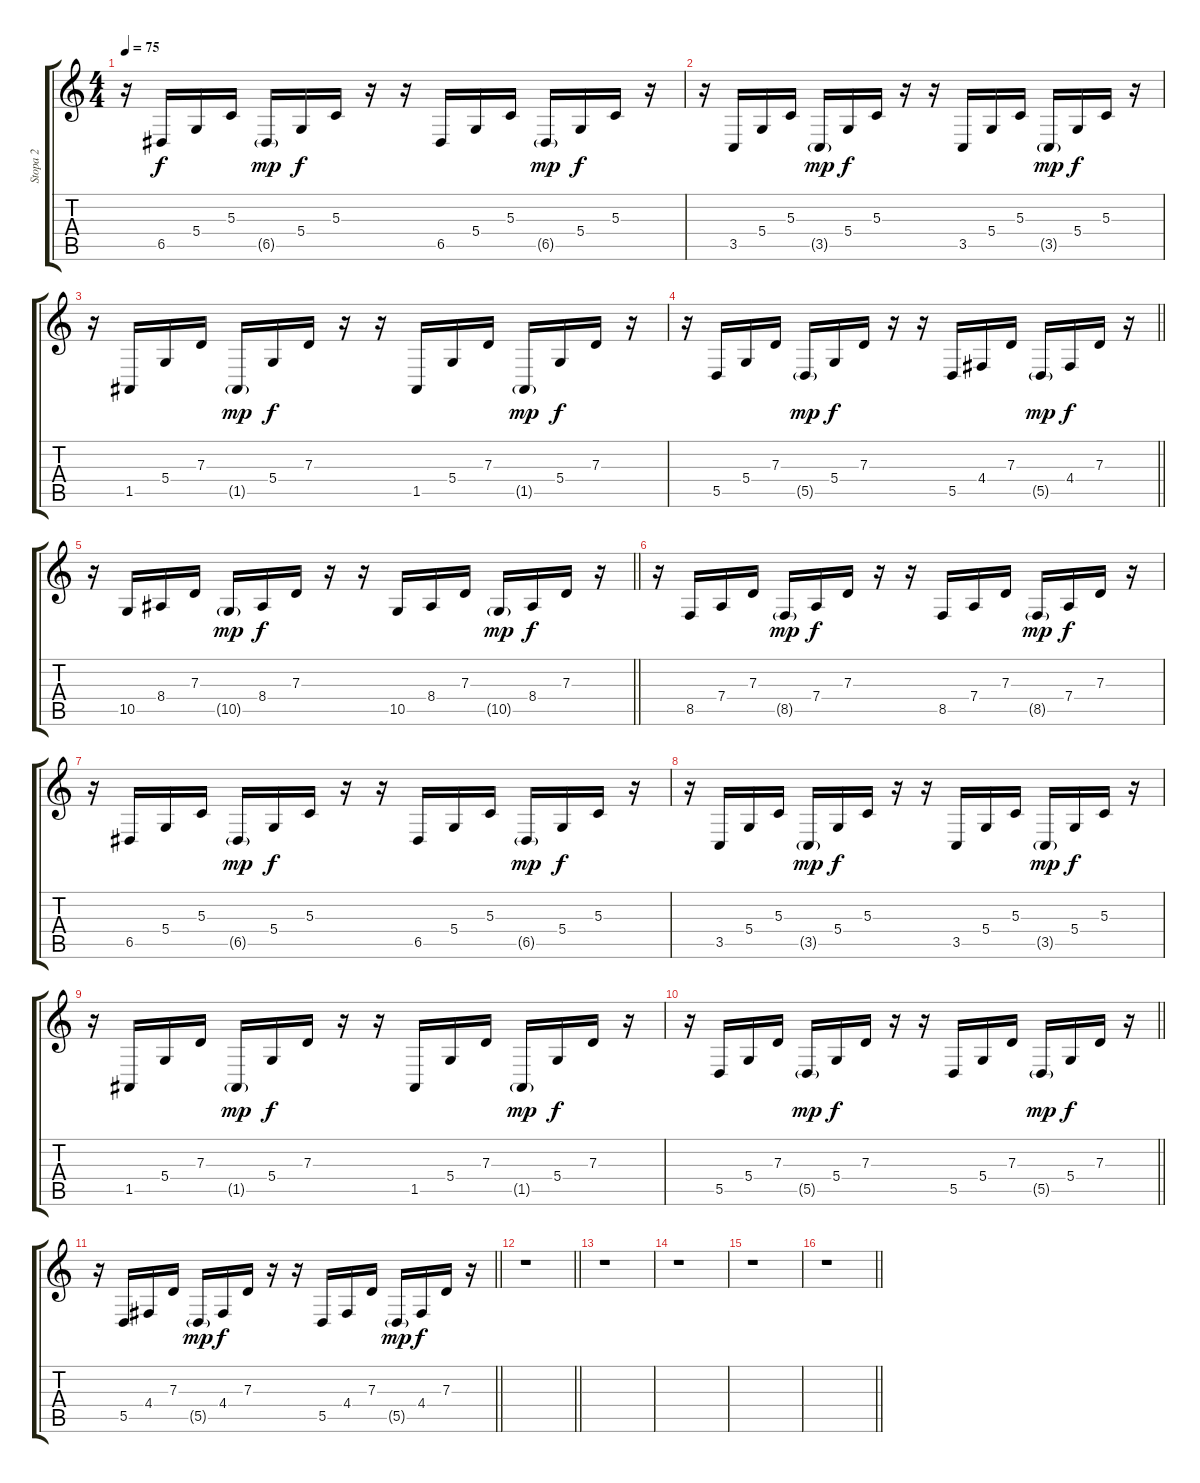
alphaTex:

\track ("Stopa 2" "Stopa 2") {instrument electricpiano1}
\staff {score tabs}
\tuning (E4 B3 G3 D3 A2 E2) {hide}
\ts (4 4)
\tempo 75
\clef g2
\ks c
r.16{dy f} 6.5.16 5.4.16 5.3.16 6.5{g}.16{dy mp} 5.4.16{dy f} 5.3.16 r.16 r.16 6.5.16 5.4.16 5.3.16 6.5{g}.16{dy mp} 5.4.16{dy f} 5.3.16 r.16 |
r.16 3.5.16 5.4.16 5.3.16 3.5{g}.16{dy mp} 5.4.16{dy f} 5.3.16 r.16 r.16 3.5.16 5.4.16 5.3.16 3.5{g}.16{dy mp} 5.4.16{dy f} 5.3.16 r.16 |
r.16 1.5.16 5.4.16 7.3.16 1.5{g}.16{dy mp} 5.4.16{dy f} 7.3.16 r.16 r.16 1.5.16 5.4.16 7.3.16 1.5{g}.16{dy mp} 5.4.16{dy f} 7.3.16 r.16 |
\barLineRight lightlight
r.16 5.5.16 5.4.16 7.3.16 5.5{g}.16{dy mp} 5.4.16{dy f} 7.3.16 r.16 r.16 5.5.16 4.4.16 7.3.16 5.5{g}.16{dy mp} 4.4.16{dy f} 7.3.16 r.16 |
\section ("" "")
\barLineRight lightlight
r.16 10.5.16 8.4.16 7.3.16 10.5{g}.16{dy mp} 8.4.16{dy f} 7.3.16 r.16 r.16 10.5.16 8.4.16 7.3.16 10.5{g}.16{dy mp} 8.4.16{dy f} 7.3.16 r.16 |
r.16 8.5.16 7.4.16 7.3.16 8.5{g}.16{dy mp} 7.4.16{dy f} 7.3.16 r.16 r.16 8.5.16 7.4.16 7.3.16 8.5{g}.16{dy mp} 7.4.16{dy f} 7.3.16 r.16 |
r.16 6.5.16 5.4.16 5.3.16 6.5{g}.16{dy mp} 5.4.16{dy f} 5.3.16 r.16 r.16 6.5.16 5.4.16 5.3.16 6.5{g}.16{dy mp} 5.4.16{dy f} 5.3.16 r.16 |
r.16 3.5.16 5.4.16 5.3.16 3.5{g}.16{dy mp} 5.4.16{dy f} 5.3.16 r.16 r.16 3.5.16 5.4.16 5.3.16 3.5{g}.16{dy mp} 5.4.16{dy f} 5.3.16 r.16 |
r.16 1.5.16 5.4.16 7.3.16 1.5{g}.16{dy mp} 5.4.16{dy f} 7.3.16 r.16 r.16 1.5.16 5.4.16 7.3.16 1.5{g}.16{dy mp} 5.4.16{dy f} 7.3.16 r.16 |
\barLineRight lightlight
r.16 5.5.16 5.4.16 7.3.16 5.5{g}.16{dy mp} 5.4.16{dy f} 7.3.16 r.16 r.16 5.5.16 5.4.16 7.3.16 5.5{g}.16{dy mp} 5.4.16{dy f} 7.3.16 r.16 |
\barLineRight lightlight
r.16 5.5.16 4.4.16 7.3.16 5.5{g}.16{dy mp} 4.4.16{dy f} 7.3.16 r.16 r.16 5.5.16 4.4.16 7.3.16 5.5{g}.16{dy mp} 4.4.16{dy f} 7.3.16 r.16 |
\section ("" "")
\barLineRight lightlight
r.1 |
r.1 |
r.1 |
r.1 |
\barLineRight lightlight
r.1
